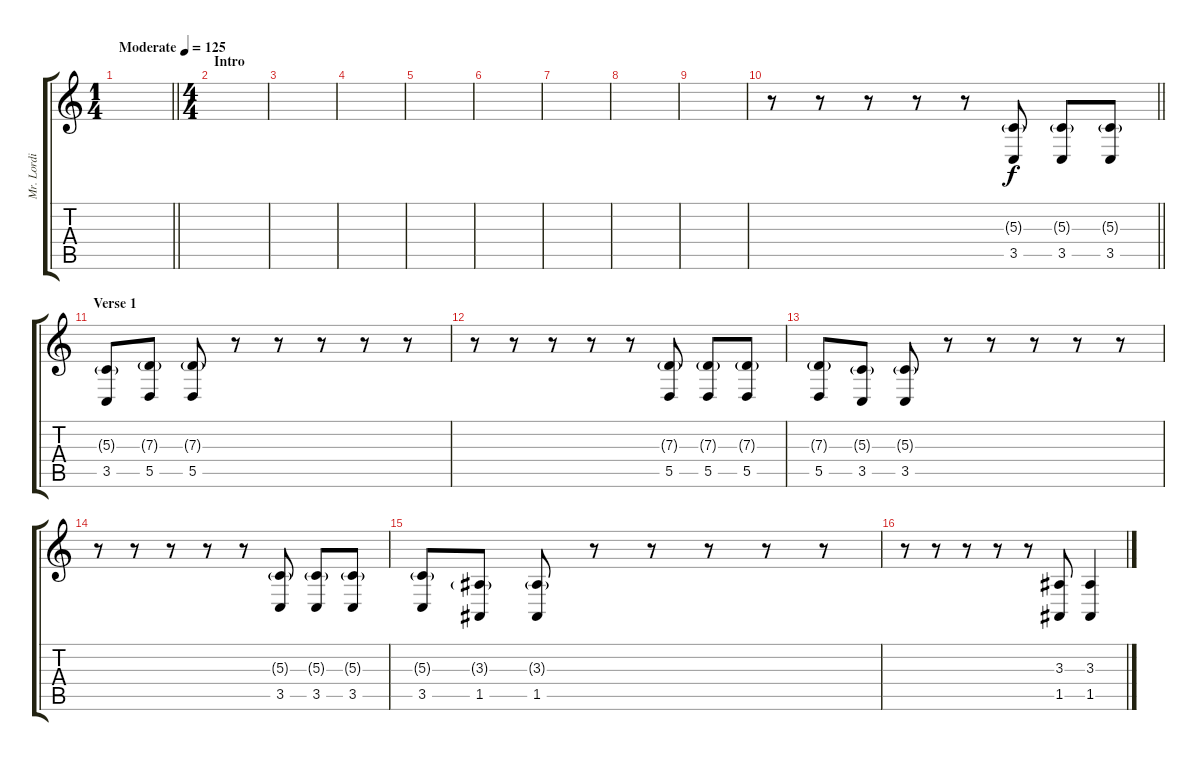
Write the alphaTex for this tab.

\track ("Mr. Lordi" "Mr. Lordi") {instrument trumpet}
\staff {score tabs}
\tuning (E4 B3 G3 D3 A2 E2) {hide}
\ts (1 4)
\tempo (125 "Moderate")
\clef g2
\barLineRight lightlight
\ks c
|
\ts (4 4)
\section ("" "Intro")
|
|
|
|
|
|
|
|
\barLineRight lightlight
r.8 r.8 r.8 r.8 r.8 (5.3{g} 3.5).8 (5.3{g} 3.5).8 (5.3{g} 3.5).8 |
\section ("" "Verse 1")
(5.3{g} 3.5).8 (7.3{g} 5.5).8 (7.3{g} 5.5).8 r.8 r.8 r.8 r.8 r.8 |
r.8 r.8 r.8 r.8 r.8 (7.3{g} 5.5).8 (7.3{g} 5.5).8 (7.3{g} 5.5).8 |
(7.3{g} 5.5).8 (5.3{g} 3.5).8 (5.3{g} 3.5).8 r.8 r.8 r.8 r.8 r.8 |
r.8 r.8 r.8 r.8 r.8 (5.3{g} 3.5).8 (5.3{g} 3.5).8 (5.3{g} 3.5).8 |
(5.3{g} 3.5).8 (3.3{g} 1.5).8 (3.3{g} 1.5).8 r.8 r.8 r.8 r.8 r.8 |
r.8 r.8 r.8 r.8 r.8 (3.3 1.5).8 (3.3 1.5).4
